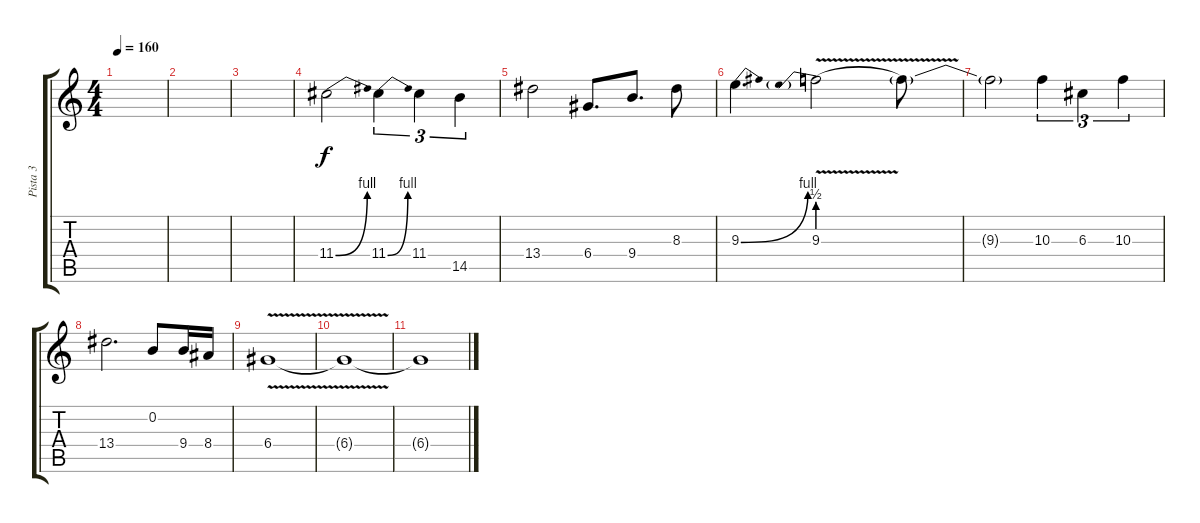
\track ("Pista 3" "Pista 3") {instrument distortionguitar}
\staff {score tabs}
\tuning (E4 B3 G3 D3 A2 E2) {hide}
\ts (4 4)
\tempo 160
\clef g2
\ks c
|
|
|
11.4{be (bend 0 0 60 4)}.2 11.4{be (bend 0 0 60 4)}.4{tu (3 2)} 11.4.4{tu (3 2)} 14.5.4{tu (3 2)} |
13.4.2 6.4.8{d} 9.4.8{d} 8.3.8 |
9.3{be (bend 0 0 60 4)}.4{d} 9.3{be (prebend 0 2 60 2) v}.2 9.3{t}.8 |
9.3{t}.2 10.3.4{tu (3 2)} 6.3.4{tu (3 2)} 10.3.4{tu (3 2)} |
13.4.2{d} 0.2.8 9.4.16 8.4.16 |
6.4{v}.1 |
6.4{t}.1 |
6.4{t}.1
